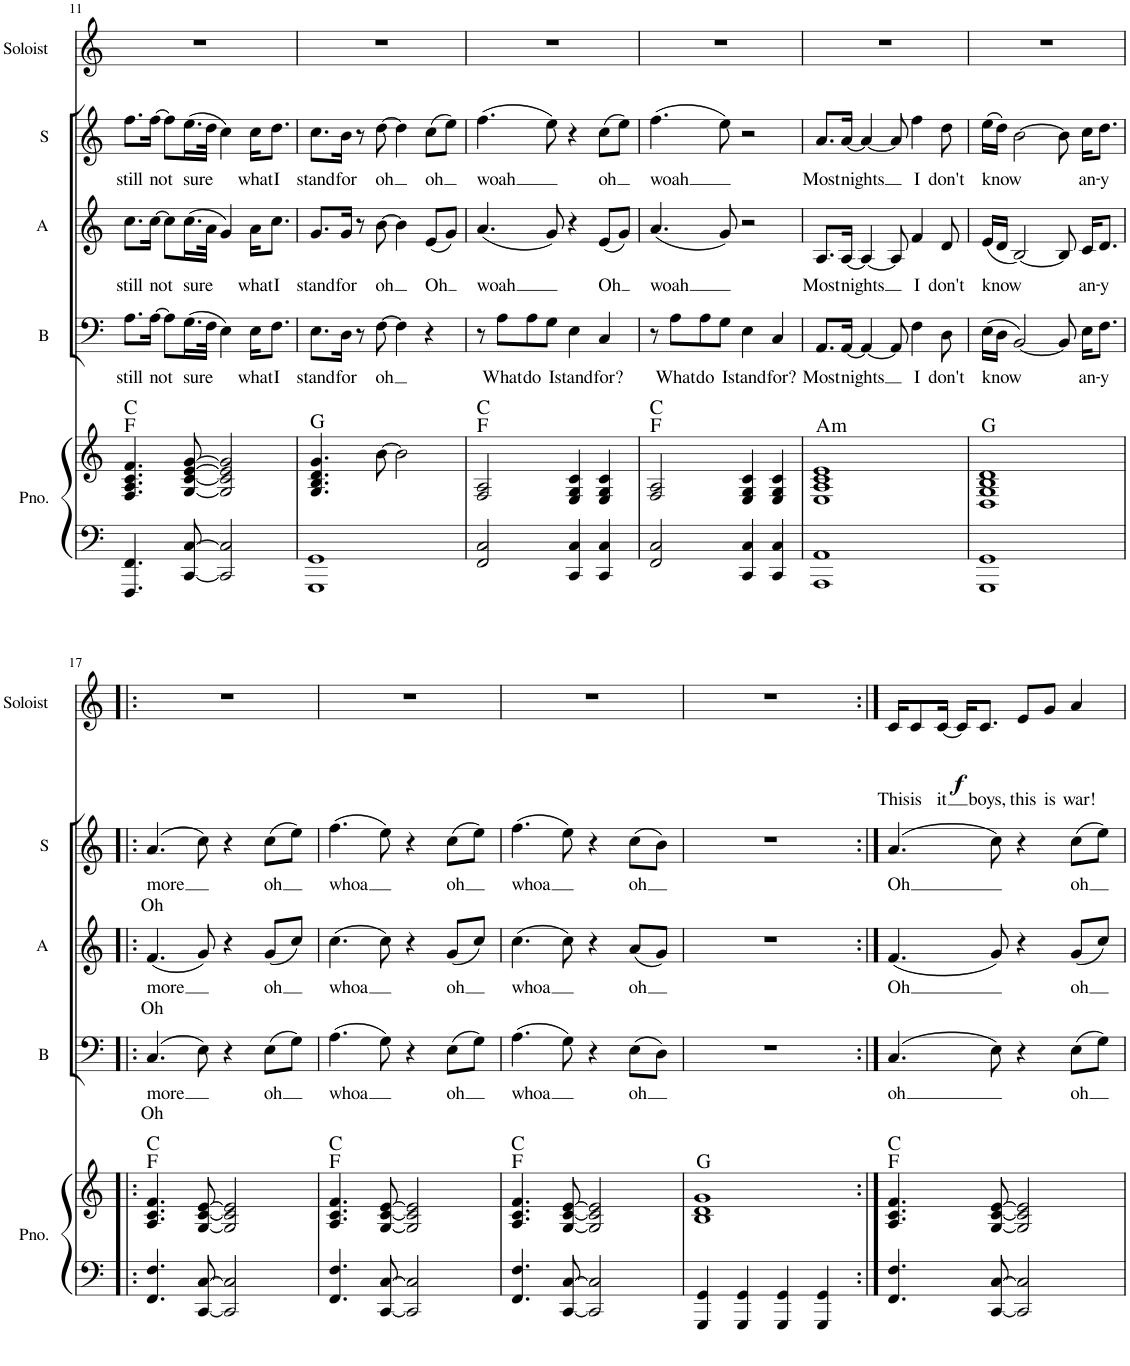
**kern	**kern	**harte	**kern	**text	**text	**kern	**text	**text	**kern	**text	**text	**kern	**text	**dynam
*part5	*part5	*part5	*part4	*part4	*part4	*part3	*part3	*part3	*part2	*part2	*part2	*part1	*part1	*part1
*staff6	*staff5	*	*staff4	*staff4	*staff4	*staff3	*staff3	*staff3	*staff2	*staff2	*staff2	*staff1	*staff1	*staff1
*I"Piano	*	*	*I"Bass	*	*	*I"Alto	*	*	*I"Soprano	*	*	*I"Soloist	*	*
*I'Pno.	*	*	*I'B	*	*	*I'A	*	*	*I'S	*	*	*I'Soloist	*	*
!!LO:PB:g=z
*clefF4	*clefG2	*	*clefF4	*	*	*clefG2	*	*	*clefG2	*	*	*clefG2	*	*
*k[]	*k[]	*	*k[]	*	*	*k[]	*	*	*k[]	*	*	*k[]	*	*
*M4/4	*M4/4	*	*M4/4	*	*	*M4/4	*	*	*M4/4	*	*	*M4/4	*	*
=11	=11	=11	=11	=11	=11	=11	=11	=11	=11	=11	=11	=11	=11	=11
!	!	!	!	!LO:LY:b	!	!	!LO:LY:b	!	!	!LO:LY:b	!	!	!	!
4.FFF/ 4.FF/	4.F/ 4.A/ 4.c/ 4.f/	F:maj C:maj	8.A\L	still	.	8.cc\L	still	.	8.ff\L	still	.	1r	.	.
!	!	!	!	!LO:LY:b	!	!	!LO:LY:b	!	!	!LO:LY:b	!	!	!	!
.	.	.	[16A\Jk	not	.	[16cc\Jk	not	.	[16ff\Jk	not	.	.	.	.
.	.	.	8A\L]	.	.	8cc\L]	.	.	8ff\L]	.	.	.	.	.
!	!	!	!	!LO:LY:b	!	!	!LO:LY:b	!	!	!LO:LY:b	!	!	!	!
[8CC/ [8C/	[8G/ [8c/ [8e/ [8g/	.	(16.G\L	sure	.	(16.cc\L	sure	.	(16.ee\L	sure	.	.	.	.
.	.	.	32F\JJk	.	.	32a\JJk	.	.	32dd\JJk	.	.	.	.	.
2CC/] 2C/]	2G/] 2c/] 2e/] 2g/]	.	4E\)	.	.	4g/)	.	.	4cc\)	.	.	.	.	.
!	!	!	!	!LO:LY:b	!	!	!LO:LY:b	!	!	!LO:LY:b	!	!	!	!
.	.	.	16E\KL	what	.	16a\KL	what	.	16cc\KL	what	.	.	.	.
!	!	!	!	!LO:LY:b	!	!	!LO:LY:b	!	!	!LO:LY:b	!	!	!	!
.	.	.	8.F\J	I	.	8.cc\J	I	.	8.dd\J	I	.	.	.	.
=12	=12	=12	=12	=12	=12	=12	=12	=12	=12	=12	=12	=12	=12	=12
!	!	!	!	!LO:LY:b	!	!	!LO:LY:b	!	!	!LO:LY:b	!	!	!	!
1GGG 1GG	4.G/ 4.B/ 4.d/ 4.g/	G:maj	8.E\L	stand	.	8.g/L	stand	.	8.cc\L	stand	.	1r	.	.
!	!	!	!	!LO:LY:b	!	!	!LO:LY:b	!	!	!LO:LY:b	!	!	!	!
.	.	.	16D\Jk	for	.	16g/Jk	for	.	16b\Jk	for	.	.	.	.
.	.	.	8r	.	.	8r	.	.	8r	.	.	.	.	.
!	!	!	!	!LO:LY:b	!	!	!LO:LY:b	!	!	!LO:LY:b	!	!	!	!
.	[8b\	.	[8F\	oh	.	[8b\	oh	.	[8dd\	oh	.	.	.	.
.	2b\]	.	4F\]	.	.	4b\]	.	.	4dd\]	.	.	.	.	.
!	!	!	!	!	!	!	!LO:LY:b	!	!	!LO:LY:b	!	!	!	!
.	.	.	4r	.	.	(8e/L	Oh	.	(8cc\L	oh	.	.	.	.
.	.	.	.	.	.	8g/J)	.	.	8ee\J)	.	.	.	.	.
=13	=13	=13	=13	=13	=13	=13	=13	=13	=13	=13	=13	=13	=13	=13
!	!	!	!	!	!	!	!LO:LY:b	!	!	!LO:LY:b	!	!	!	!
2FF/ 2C/	2F/ 2A/	F:maj C:maj	8r	.	.	(4.a/	woah	.	(4.ff\	woah	.	1r	.	.
!	!	!	!	!LO:LY:b	!	!	!	!	!	!	!	!	!	!
.	.	.	8A\L	What	.	.	.	.	.	.	.	.	.	.
!	!	!	!	!LO:LY:b	!	!	!	!	!	!	!	!	!	!
.	.	.	8A\	do	.	.	.	.	.	.	.	.	.	.
!	!	!	!	!LO:LY:b	!	!	!	!	!	!	!	!	!	!
.	.	.	8G\J	I	.	8g/)	.	.	8ee\)	.	.	.	.	.
!	!	!	!	!LO:LY:b	!	!	!	!	!	!	!	!	!	!
4CC/ 4C/	4E/ 4G/ 4c/	.	4E\	stand	.	4r	.	.	4r	.	.	.	.	.
!	!	!	!	!LO:LY:b	!	!	!LO:LY:b	!	!	!LO:LY:b	!	!	!	!
4CC/ 4C/	4E/ 4G/ 4c/	.	4C/	for?	.	(8e/L	Oh	.	(8cc\L	oh	.	.	.	.
.	.	.	.	.	.	8g/J)	.	.	8ee\J)	.	.	.	.	.
=14	=14	=14	=14	=14	=14	=14	=14	=14	=14	=14	=14	=14	=14	=14
!	!	!	!	!	!	!	!LO:LY:b	!	!	!LO:LY:b	!	!	!	!
2FF/ 2C/	2F/ 2A/	F:maj C:maj	8r	.	.	(4.a/	woah	.	(4.ff\	woah	.	1r	.	.
!	!	!	!	!LO:LY:b	!	!	!	!	!	!	!	!	!	!
.	.	.	8A\L	What	.	.	.	.	.	.	.	.	.	.
!	!	!	!	!LO:LY:b	!	!	!	!	!	!	!	!	!	!
.	.	.	8A\	do	.	.	.	.	.	.	.	.	.	.
!	!	!	!	!LO:LY:b	!	!	!	!	!	!	!	!	!	!
.	.	.	8G\J	I	.	8g/)	.	.	8ee\)	.	.	.	.	.
!	!	!	!	!LO:LY:b	!	!	!	!	!	!	!	!	!	!
4CC/ 4C/	4E/ 4G/ 4c/	.	4E\	stand	.	2r	.	.	2r	.	.	.	.	.
!	!	!	!	!LO:LY:b	!	!	!	!	!	!	!	!	!	!
4CC/ 4C/	4E/ 4G/ 4c/	.	4C/	for?	.	.	.	.	.	.	.	.	.	.
=15	=15	=15	=15	=15	=15	=15	=15	=15	=15	=15	=15	=15	=15	=15
!	!	!LO:H:kt=m	!	!LO:LY:b	!	!	!LO:LY:b	!	!	!LO:LY:b	!	!	!	!
1AAA 1AA	1E 1A 1c 1e	A:min	8.AA/L	Most	.	8.A/L	Most	.	8.a/L	Most	.	1r	.	.
!	!	!	!	!LO:LY:b	!	!	!LO:LY:b	!	!	!LO:LY:b	!	!	!	!
.	.	.	[16AA/Jk	nights	.	[16A/Jk	nights	.	[16a/Jk	nights	.	.	.	.
.	.	.	4AA/_	.	.	4A/_	.	.	4a/_	.	.	.	.	.
.	.	.	8AA/]	.	.	8A/]	.	.	8a/]	.	.	.	.	.
!	!	!	!	!LO:LY:b	!	!	!LO:LY:b	!	!	!LO:LY:b	!	!	!	!
.	.	.	4F\	I	.	4f/	I	.	4ff\	I	.	.	.	.
!	!	!	!	!LO:LY:b	!	!	!LO:LY:b	!	!	!LO:LY:b	!	!	!	!
.	.	.	8D\	don't	.	8d/	don't	.	8dd\	don't	.	.	.	.
=16	=16	=16	=16	=16	=16	=16	=16	=16	=16	=16	=16	=16	=16	=16
!	!	!	!	!LO:LY:b	!	!	!LO:LY:b	!	!	!LO:LY:b	!	!	!	!
1GGG 1GG	1D 1G 1B 1d	G:maj	(16E\LL	know	.	(16e/LL	know	.	(16ee\LL	know	.	1r	.	.
.	.	.	16D\JJ	.	.	16d/JJ	.	.	16dd\JJ)	.	.	.	.	.
.	.	.	[2BB/)	.	.	[2B/)	.	.	[2b\	.	.	.	.	.
.	.	.	8BB/]	.	.	8B/]	.	.	8b\]	.	.	.	.	.
!	!	!	!	!LO:LY:b	!	!	!LO:LY:b	!	!	!LO:LY:b	!	!	!	!
.	.	.	16E\KL	an-	.	16c/KL	an-	.	16cc\KL	an-	.	.	.	.
!	!	!	!	!LO:LY:b	!	!	!LO:LY:b	!	!	!LO:LY:b	!	!	!	!
.	.	.	8.F\J	-y	.	8.d/J	-y	.	8.dd\J	-y	.	.	.	.
!!LO:LB:g=z
=17!|:	=17!|:	=17!|:	=17!|:	=17!|:	=17!|:	=17!|:	=17!|:	=17!|:	=17!|:	=17!|:	=17!|:	=17!|:	=17!|:	=17!|:
!	!	!	!	!LO:LY:b	!LO:LY:b	!	!LO:LY:b	!LO:LY:b	!	!LO:LY:b	!LO:LY:b	!	!	!
4.FF/ 4.F/	4.A/ 4.c/ 4.f/	F:maj C:maj	(4.C/	more	Oh	(4.f/	more	Oh	(4.a/	more	Oh	1r	.	.
[8CC/ [8C/	[8G/ [8c/ [8e/	.	8E\)	.	.	8g/)	.	.	8cc\)	.	.	.	.	.
2CC/] 2C/]	2G/] 2c/] 2e/]	.	4r	.	.	4r	.	.	4r	.	.	.	.	.
!	!	!	!	!LO:LY:b	!	!	!LO:LY:b	!	!	!LO:LY:b	!	!	!	!
.	.	.	(8E\L	oh	.	(8g/L	oh	.	(8cc\L	oh	.	.	.	.
.	.	.	8G\J)	.	.	8cc/J)	.	.	8ee\J)	.	.	.	.	.
=18	=18	=18	=18	=18	=18	=18	=18	=18	=18	=18	=18	=18	=18	=18
!	!	!	!	!LO:LY:b	!	!	!LO:LY:b	!	!	!LO:LY:b	!	!	!	!
4.FF/ 4.F/	4.A/ 4.c/ 4.f/	F:maj C:maj	(4.A\	whoa	.	(4.cc\	whoa	.	(4.ff\	whoa	.	1r	.	.
[8CC/ [8C/	[8G/ [8c/ [8e/	.	8G\)	.	.	8cc\)	.	.	8ee\)	.	.	.	.	.
2CC/] 2C/]	2G/] 2c/] 2e/]	.	4r	.	.	4r	.	.	4r	.	.	.	.	.
!	!	!	!	!LO:LY:b	!	!	!LO:LY:b	!	!	!LO:LY:b	!	!	!	!
.	.	.	(8E\L	oh	.	(8g/L	oh	.	(8cc\L	oh	.	.	.	.
.	.	.	8G\J)	.	.	8cc/J)	.	.	8ee\J)	.	.	.	.	.
=19	=19	=19	=19	=19	=19	=19	=19	=19	=19	=19	=19	=19	=19	=19
!	!	!	!	!LO:LY:b	!	!	!LO:LY:b	!	!	!LO:LY:b	!	!	!	!
4.FF/ 4.F/	4.A/ 4.c/ 4.f/	F:maj C:maj	(4.A\	whoa	.	(4.cc\	whoa	.	(4.ff\	whoa	.	1r	.	.
[8CC/ [8C/	[8G/ [8c/ [8e/	.	8G\)	.	.	8cc\)	.	.	8ee\)	.	.	.	.	.
2CC/] 2C/]	2G/] 2c/] 2e/]	.	4r	.	.	4r	.	.	4r	.	.	.	.	.
!	!	!	!	!LO:LY:b	!	!	!LO:LY:b	!	!	!LO:LY:b	!	!	!	!
.	.	.	(8E\L	oh	.	(8a/L	oh	.	(8cc\L	oh	.	.	.	.
.	.	.	8D\J)	.	.	8g/J)	.	.	8b\J)	.	.	.	.	.
=20	=20	=20	=20	=20	=20	=20	=20	=20	=20	=20	=20	=20	=20	=20
4GGG/ 4GG/	1B 1d 1g	G:maj	1r	.	.	1r	.	.	1r	.	.	1r	.	.
4GGG/ 4GG/	.	.	.	.	.	.	.	.	.	.	.	.	.	.
4GGG/ 4GG/	.	.	.	.	.	.	.	.	.	.	.	.	.	.
4GGG/ 4GG/	.	.	.	.	.	.	.	.	.	.	.	.	.	.
=21:|!	=21:|!	=21:|!	=21:|!	=21:|!	=21:|!	=21:|!	=21:|!	=21:|!	=21:|!	=21:|!	=21:|!	=21:|!	=21:|!	=21:|!
!	!	!	!	!LO:LY:b	!	!	!LO:LY:b	!	!	!LO:LY:b	!	!	!LO:LY:b	!LO:DY:b
4.FF/ 4.F/	4.A/ 4.c/ 4.f/	F:maj C:maj	(4.C/	oh	.	(4.f/	Oh	.	(4.a/	Oh	.	16c/KL	This	f
!	!	!	!	!	!	!	!	!	!	!	!	!	!LO:LY:b	!
.	.	.	.	.	.	.	.	.	.	.	.	8c/	is	.
!	!	!	!	!	!	!	!	!	!	!	!	!	!LO:LY:b	!
.	.	.	.	.	.	.	.	.	.	.	.	[16c/Jk	it	.
.	.	.	.	.	.	.	.	.	.	.	.	16c/KL]	.	.
!	!	!	!	!	!	!	!	!	!	!	!	!	!LO:LY:b	!
.	.	.	.	.	.	.	.	.	.	.	.	8.c/J	boys,	.
[8CC/ [8C/	[8G/ [8c/ [8e/	.	8E\)	.	.	8g/)	.	.	8cc\)	.	.	.	.	.
!	!	!	!	!	!	!	!	!	!	!	!	!	!LO:LY:b	!
2CC/] 2C/]	2G/] 2c/] 2e/]	.	4r	.	.	4r	.	.	4r	.	.	8e/L	this	.
!	!	!	!	!	!	!	!	!	!	!	!	!	!LO:LY:b	!
.	.	.	.	.	.	.	.	.	.	.	.	8g/J	is	.
!	!	!	!	!LO:LY:b	!	!	!LO:LY:b	!	!	!LO:LY:b	!	!	!LO:LY:b	!
.	.	.	(8E\L	oh	.	(8g/L	oh	.	(8cc\L	oh	.	4a/	war!	.
.	.	.	8G\J)	.	.	8cc/J)	.	.	8ee\J)	.	.	.	.	.
=	=	=	=	=	=	=	=	=	=	=	=	=	=	=
*-	*-	*-	*-	*-	*-	*-	*-	*-	*-	*-	*-	*-	*-	*-
